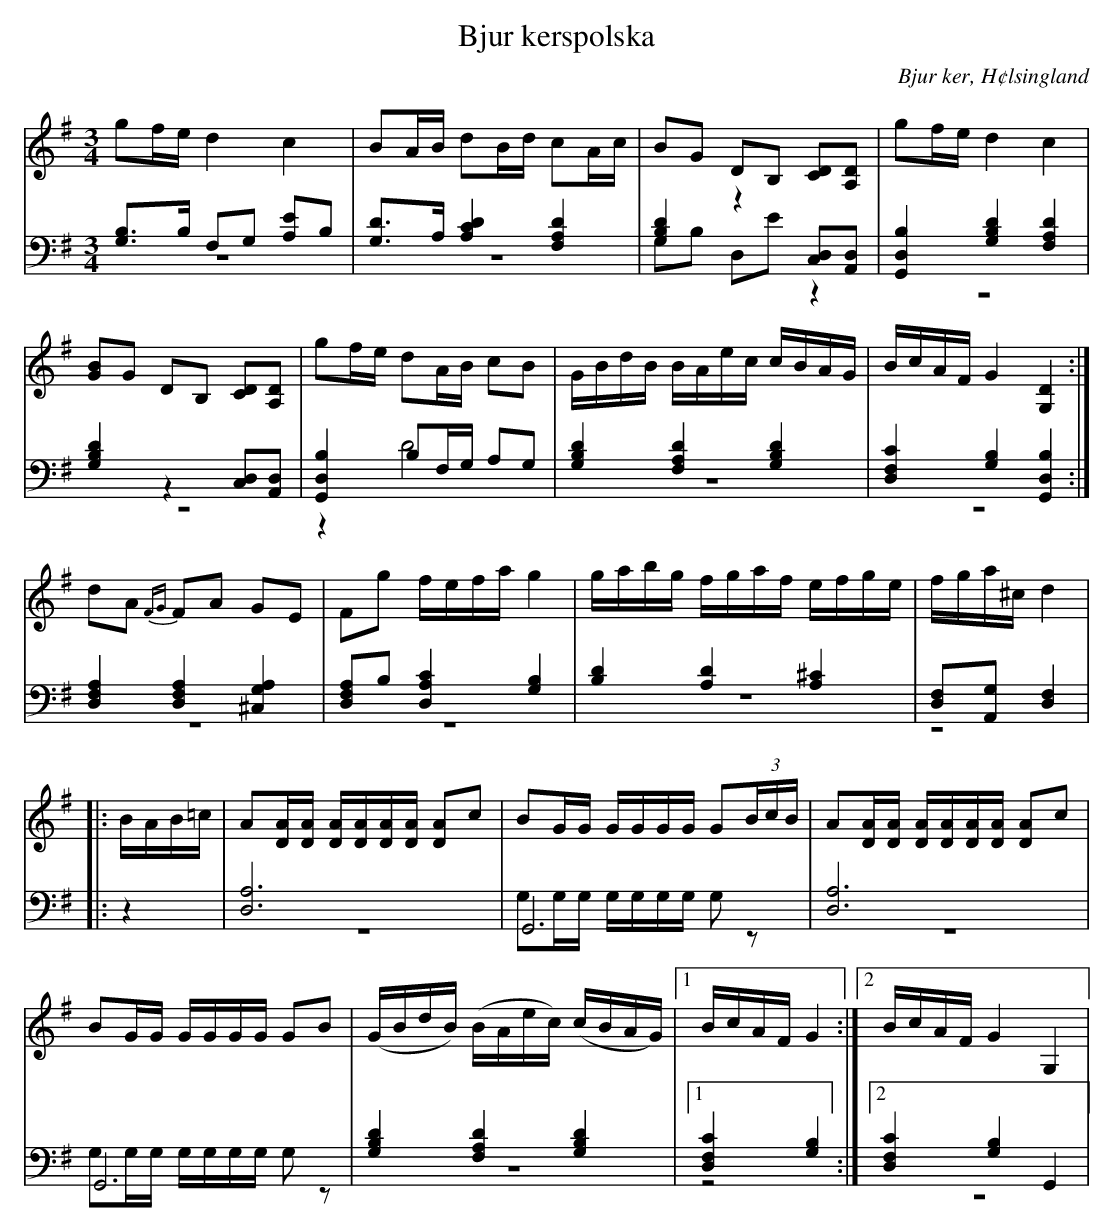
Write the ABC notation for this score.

X:1
T: Bjur kerspolska
O: Bjur ker, H¢lsingland
M: 3/4
L: 1/8
K: G
V:1
V:2
V:3 merge
V:1
gf/e/ d2 c2|BA/B/ dB/d/ cA/c/| BG DB, [CD][A,D]|gf/e/ d2 c2|
[GB]G DB, [CD][A,D] |gf/e/ dA/B/ cB|G/B/d/B/ B/A/e/c/ c/B/A/G/|B/c/A/F/ G2 [G,2D2]:|
dA {FG}FA GE|Fg f/e/f/a/ g2|g/a/b/g/ f/g/a/f/ e/f/g/e/ |f/g/a/^c/ d2 |
|:B/A/B/=c/|A[D/A/][D/A/] [D/A/][D/A/][D/A/][D/A/] [DA]c|BG/G/ G/G/G/G/ G(3B/c/B/|A[D/A/][D/A/] [D/A/][D/A/][D/A/][D/A/] [DA]c|
BG/G/ G/G/G/G/ GB|(G/B/d/B/) (B/A/e/c/) (c/B/A/G/)|1 B/c/A/F/ G2:|2 B/c/A/F/ G2 G,2|
V:2 clef=bass
[G,B,]>B, F,G, [A,E]B,|[G,D]>A, [A,2C2D2] [F,2A,2 D2]|[G,2B,2D2] z2 [C,D,][A,,D,]|[G,,2D,2B,2] [G,2B,2D2] [F,2A,2 D2]|
[G,2B,2D2] z2 [C,D,][A,,D,]|[G,,2D,2B,2] B,F,/G,/ A,G,|[G,2B,2D2] [F,2A,2 D2] [G,2B,2D2]|[D,2F,2C2] [G,2B,2][G,,2D,2B,2]:|
[D,2F,2A,2] [D,2F,2A,2] [^C,2G,2A,2]|[D,F,A,]B, [D,2A,2C2] [G,2B,2]|[B,2D2] [A,2D2] [A,2^C2]|[D,F,][A,,G,] [D,2F,2]|
|:z2|[D,6A,6]|G,,6|[D,6A,6]|
G,,6|[G,2B,2D2] [F,2A,2 D2] [G,2B,2D2]|1 [D,2F,2C2] [G,2B,2] :|2 [D,2F,2C2] [G,2B,2] G,,2|
V:3  clef=bass
z6|z6|G,B, D,E z2|z6|
z6 |z2 D4|z6|z6:|
z6|z6|z6|z4|
|:z2|z6|G,G,/G,/ G,/G,/G,/G,/ G,z|z6 |
G,G,/G,/ G,/G,/G,/G,/ G,z|z6|1 z4:|2 z6|
